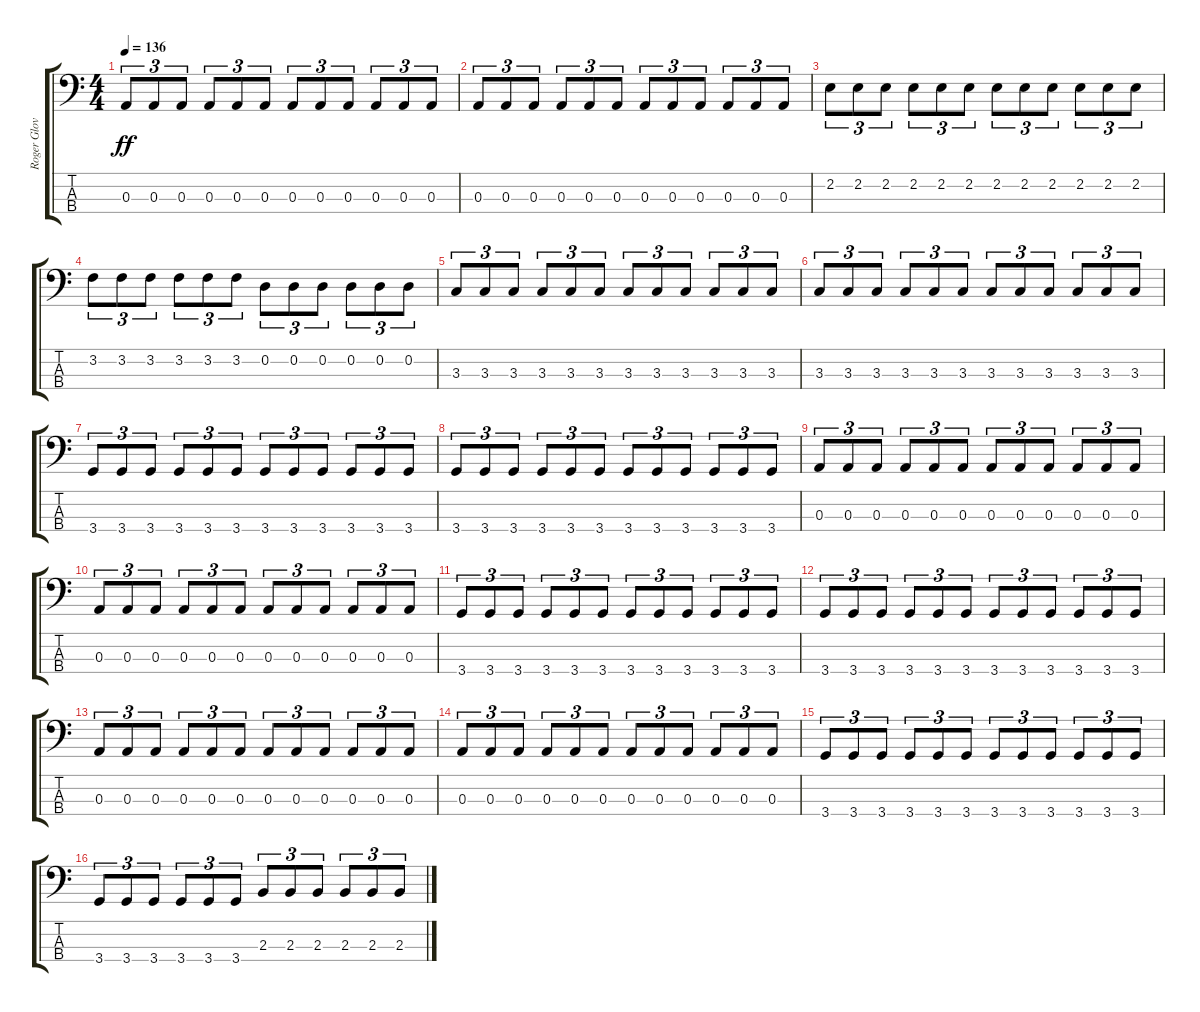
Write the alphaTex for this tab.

\track ("Roger Glover" "Roger Glov") {instrument electricbassfinger}
\staff {score tabs}
\tuning (G2 D2 A1 E1) {hide}
\ts (4 4)
\tempo 136
\clef f4
\ks c
0.3.8{tu (3 2) dy ff} 0.3.8{tu (3 2)} 0.3.8{tu (3 2)} 0.3.8{tu (3 2)} 0.3.8{tu (3 2)} 0.3.8{tu (3 2)} 0.3.8{tu (3 2)} 0.3.8{tu (3 2)} 0.3.8{tu (3 2)} 0.3.8{tu (3 2)} 0.3.8{tu (3 2)} 0.3.8{tu (3 2)} |
0.3.8{tu (3 2)} 0.3.8{tu (3 2)} 0.3.8{tu (3 2)} 0.3.8{tu (3 2)} 0.3.8{tu (3 2)} 0.3.8{tu (3 2)} 0.3.8{tu (3 2)} 0.3.8{tu (3 2)} 0.3.8{tu (3 2)} 0.3.8{tu (3 2)} 0.3.8{tu (3 2)} 0.3.8{tu (3 2)} |
2.2.8{tu (3 2)} 2.2.8{tu (3 2)} 2.2.8{tu (3 2)} 2.2.8{tu (3 2)} 2.2.8{tu (3 2)} 2.2.8{tu (3 2)} 2.2.8{tu (3 2)} 2.2.8{tu (3 2)} 2.2.8{tu (3 2)} 2.2.8{tu (3 2)} 2.2.8{tu (3 2)} 2.2.8{tu (3 2)} |
3.2.8{tu (3 2)} 3.2.8{tu (3 2)} 3.2.8{tu (3 2)} 3.2.8{tu (3 2)} 3.2.8{tu (3 2)} 3.2.8{tu (3 2)} 0.2.8{tu (3 2)} 0.2.8{tu (3 2)} 0.2.8{tu (3 2)} 0.2.8{tu (3 2)} 0.2.8{tu (3 2)} 0.2.8{tu (3 2)} |
3.3.8{tu (3 2)} 3.3.8{tu (3 2)} 3.3.8{tu (3 2)} 3.3.8{tu (3 2)} 3.3.8{tu (3 2)} 3.3.8{tu (3 2)} 3.3.8{tu (3 2)} 3.3.8{tu (3 2)} 3.3.8{tu (3 2)} 3.3.8{tu (3 2)} 3.3.8{tu (3 2)} 3.3.8{tu (3 2)} |
3.3.8{tu (3 2)} 3.3.8{tu (3 2)} 3.3.8{tu (3 2)} 3.3.8{tu (3 2)} 3.3.8{tu (3 2)} 3.3.8{tu (3 2)} 3.3.8{tu (3 2)} 3.3.8{tu (3 2)} 3.3.8{tu (3 2)} 3.3.8{tu (3 2)} 3.3.8{tu (3 2)} 3.3.8{tu (3 2)} |
3.4.8{tu (3 2)} 3.4.8{tu (3 2)} 3.4.8{tu (3 2)} 3.4.8{tu (3 2)} 3.4.8{tu (3 2)} 3.4.8{tu (3 2)} 3.4.8{tu (3 2)} 3.4.8{tu (3 2)} 3.4.8{tu (3 2)} 3.4.8{tu (3 2)} 3.4.8{tu (3 2)} 3.4.8{tu (3 2)} |
3.4.8{tu (3 2)} 3.4.8{tu (3 2)} 3.4.8{tu (3 2)} 3.4.8{tu (3 2)} 3.4.8{tu (3 2)} 3.4.8{tu (3 2)} 3.4.8{tu (3 2)} 3.4.8{tu (3 2)} 3.4.8{tu (3 2)} 3.4.8{tu (3 2)} 3.4.8{tu (3 2)} 3.4.8{tu (3 2)} |
0.3.8{tu (3 2)} 0.3.8{tu (3 2)} 0.3.8{tu (3 2)} 0.3.8{tu (3 2)} 0.3.8{tu (3 2)} 0.3.8{tu (3 2)} 0.3.8{tu (3 2)} 0.3.8{tu (3 2)} 0.3.8{tu (3 2)} 0.3.8{tu (3 2)} 0.3.8{tu (3 2)} 0.3.8{tu (3 2)} |
0.3.8{tu (3 2)} 0.3.8{tu (3 2)} 0.3.8{tu (3 2)} 0.3.8{tu (3 2)} 0.3.8{tu (3 2)} 0.3.8{tu (3 2)} 0.3.8{tu (3 2)} 0.3.8{tu (3 2)} 0.3.8{tu (3 2)} 0.3.8{tu (3 2)} 0.3.8{tu (3 2)} 0.3.8{tu (3 2)} |
3.4.8{tu (3 2)} 3.4.8{tu (3 2)} 3.4.8{tu (3 2)} 3.4.8{tu (3 2)} 3.4.8{tu (3 2)} 3.4.8{tu (3 2)} 3.4.8{tu (3 2)} 3.4.8{tu (3 2)} 3.4.8{tu (3 2)} 3.4.8{tu (3 2)} 3.4.8{tu (3 2)} 3.4.8{tu (3 2)} |
3.4.8{tu (3 2)} 3.4.8{tu (3 2)} 3.4.8{tu (3 2)} 3.4.8{tu (3 2)} 3.4.8{tu (3 2)} 3.4.8{tu (3 2)} 3.4.8{tu (3 2)} 3.4.8{tu (3 2)} 3.4.8{tu (3 2)} 3.4.8{tu (3 2)} 3.4.8{tu (3 2)} 3.4.8{tu (3 2)} |
0.3.8{tu (3 2)} 0.3.8{tu (3 2)} 0.3.8{tu (3 2)} 0.3.8{tu (3 2)} 0.3.8{tu (3 2)} 0.3.8{tu (3 2)} 0.3.8{tu (3 2)} 0.3.8{tu (3 2)} 0.3.8{tu (3 2)} 0.3.8{tu (3 2)} 0.3.8{tu (3 2)} 0.3.8{tu (3 2)} |
0.3.8{tu (3 2)} 0.3.8{tu (3 2)} 0.3.8{tu (3 2)} 0.3.8{tu (3 2)} 0.3.8{tu (3 2)} 0.3.8{tu (3 2)} 0.3.8{tu (3 2)} 0.3.8{tu (3 2)} 0.3.8{tu (3 2)} 0.3.8{tu (3 2)} 0.3.8{tu (3 2)} 0.3.8{tu (3 2)} |
3.4.8{tu (3 2)} 3.4.8{tu (3 2)} 3.4.8{tu (3 2)} 3.4.8{tu (3 2)} 3.4.8{tu (3 2)} 3.4.8{tu (3 2)} 3.4.8{tu (3 2)} 3.4.8{tu (3 2)} 3.4.8{tu (3 2)} 3.4.8{tu (3 2)} 3.4.8{tu (3 2)} 3.4.8{tu (3 2)} |
3.4.8{tu (3 2)} 3.4.8{tu (3 2)} 3.4.8{tu (3 2)} 3.4.8{tu (3 2)} 3.4.8{tu (3 2)} 3.4.8{tu (3 2)} 2.3.8{tu (3 2)} 2.3.8{tu (3 2)} 2.3.8{tu (3 2)} 2.3.8{tu (3 2)} 2.3.8{tu (3 2)} 2.3.8{tu (3 2)}
